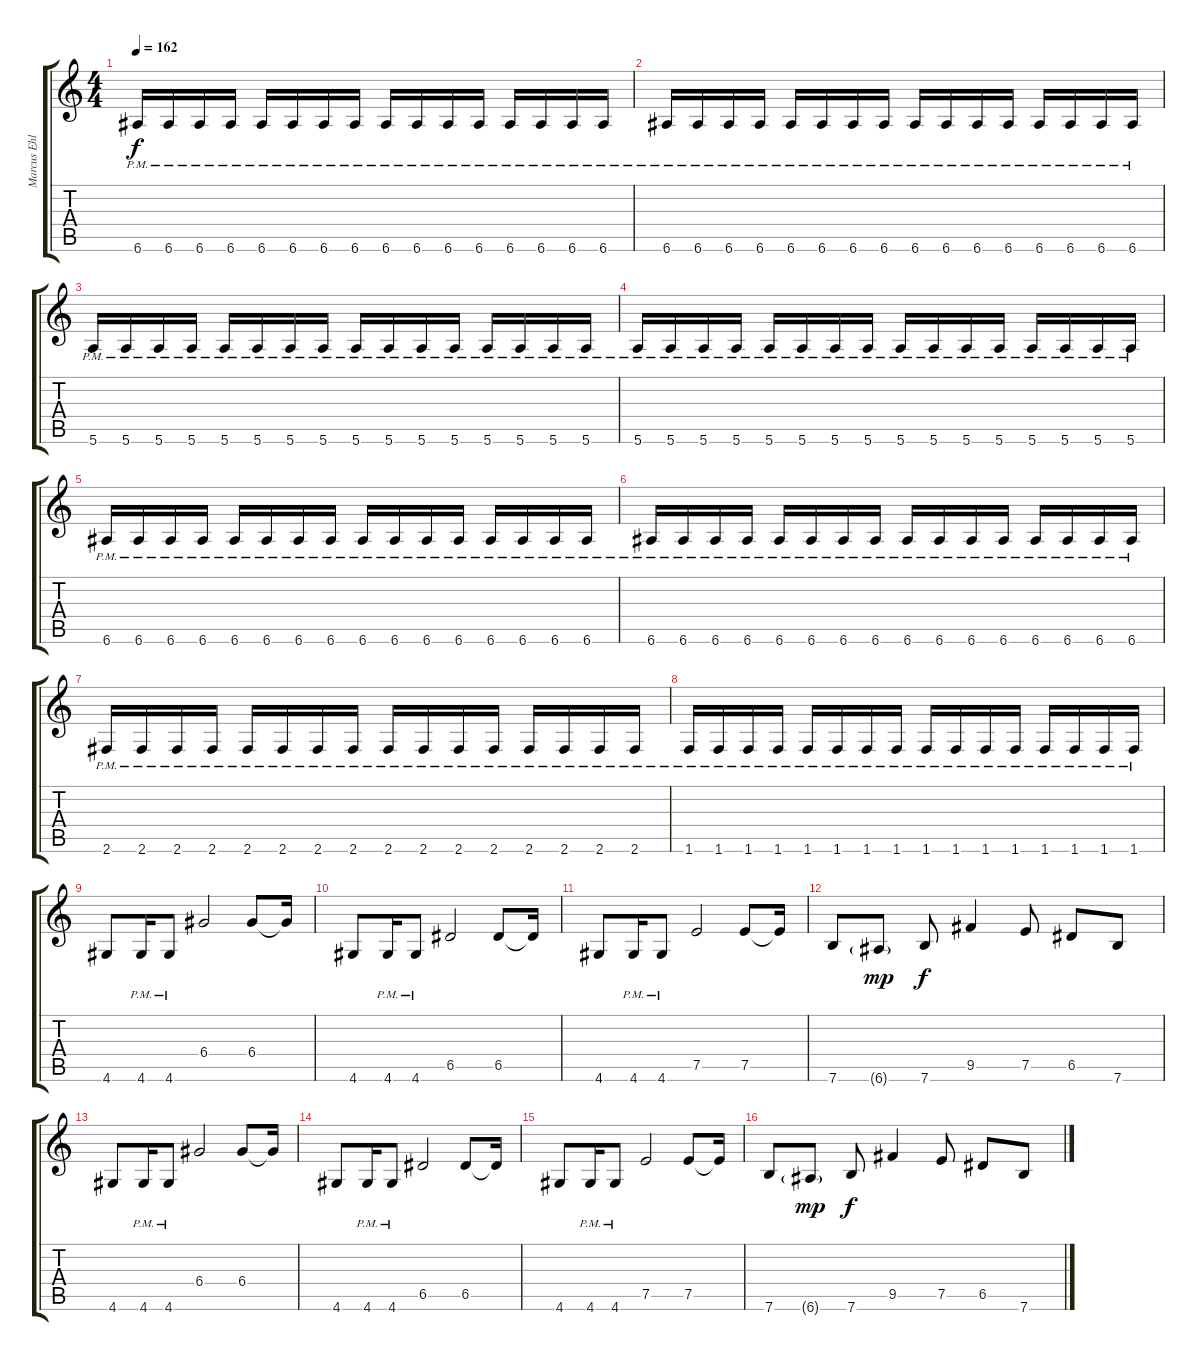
\track ("Marcus Ehlin" "Marcus Ehl") {instrument distortionguitar}
\staff {score tabs}
\tuning (E4 B3 G3 D3 A2 E2) {hide}
\ts (4 4)
\tempo 162
\clef g2
\ks c
6.6{pm}.16{dy f} 6.6{pm}.16 6.6{pm}.16 6.6{pm}.16 6.6{pm}.16 6.6{pm}.16 6.6{pm}.16 6.6{pm}.16 6.6{pm}.16 6.6{pm}.16 6.6{pm}.16 6.6{pm}.16 6.6{pm}.16 6.6{pm}.16 6.6{pm}.16 6.6{pm}.16 |
6.6{pm}.16 6.6{pm}.16 6.6{pm}.16 6.6{pm}.16 6.6{pm}.16 6.6{pm}.16 6.6{pm}.16 6.6{pm}.16 6.6{pm}.16 6.6{pm}.16 6.6{pm}.16 6.6{pm}.16 6.6{pm}.16 6.6{pm}.16 6.6{pm}.16 6.6{pm}.16 |
5.6{pm}.16 5.6{pm}.16 5.6{pm}.16 5.6{pm}.16 5.6{pm}.16 5.6{pm}.16 5.6{pm}.16 5.6{pm}.16 5.6{pm}.16 5.6{pm}.16 5.6{pm}.16 5.6{pm}.16 5.6{pm}.16 5.6{pm}.16 5.6{pm}.16 5.6{pm}.16 |
5.6{pm}.16 5.6{pm}.16 5.6{pm}.16 5.6{pm}.16 5.6{pm}.16 5.6{pm}.16 5.6{pm}.16 5.6{pm}.16 5.6{pm}.16 5.6{pm}.16 5.6{pm}.16 5.6{pm}.16 5.6{pm}.16 5.6{pm}.16 5.6{pm}.16 5.6{pm}.16 |
6.6{pm}.16 6.6{pm}.16 6.6{pm}.16 6.6{pm}.16 6.6{pm}.16 6.6{pm}.16 6.6{pm}.16 6.6{pm}.16 6.6{pm}.16 6.6{pm}.16 6.6{pm}.16 6.6{pm}.16 6.6{pm}.16 6.6{pm}.16 6.6{pm}.16 6.6{pm}.16 |
6.6{pm}.16 6.6{pm}.16 6.6{pm}.16 6.6{pm}.16 6.6{pm}.16 6.6{pm}.16 6.6{pm}.16 6.6{pm}.16 6.6{pm}.16 6.6{pm}.16 6.6{pm}.16 6.6{pm}.16 6.6{pm}.16 6.6{pm}.16 6.6{pm}.16 6.6{pm}.16 |
2.6{pm}.16 2.6{pm}.16 2.6{pm}.16 2.6{pm}.16 2.6{pm}.16 2.6{pm}.16 2.6{pm}.16 2.6{pm}.16 2.6{pm}.16 2.6{pm}.16 2.6{pm}.16 2.6{pm}.16 2.6{pm}.16 2.6{pm}.16 2.6{pm}.16 2.6{pm}.16 |
1.6{pm}.16 1.6{pm}.16 1.6{pm}.16 1.6{pm}.16 1.6{pm}.16 1.6{pm}.16 1.6{pm}.16 1.6{pm}.16 1.6{pm}.16 1.6{pm}.16 1.6{pm}.16 1.6{pm}.16 1.6{pm}.16 1.6{pm}.16 1.6{pm}.16 1.6{pm}.16 |
4.6.8 4.6{pm}.16 4.6{pm}.8 6.4.2 6.4.8 6.4{t}.16 |
4.6.8 4.6{pm}.16 4.6{pm}.8 6.5.2 6.5.8 6.5{t}.16 |
4.6.8 4.6{pm}.16 4.6{pm}.8 7.5.2 7.5.8 7.5{t}.16 |
7.6.8 6.6{g}.8{dy mp} 7.6.8{dy f} 9.5.4 7.5.8 6.5.8 7.6.8 |
4.6.8 4.6{pm}.16 4.6{pm}.8 6.4.2 6.4.8 6.4{t}.16 |
4.6.8 4.6{pm}.16 4.6{pm}.8 6.5.2 6.5.8 6.5{t}.16 |
4.6.8 4.6{pm}.16 4.6{pm}.8 7.5.2 7.5.8 7.5{t}.16 |
7.6.8 6.6{g}.8{dy mp} 7.6.8{dy f} 9.5.4 7.5.8 6.5.8 7.6.8
